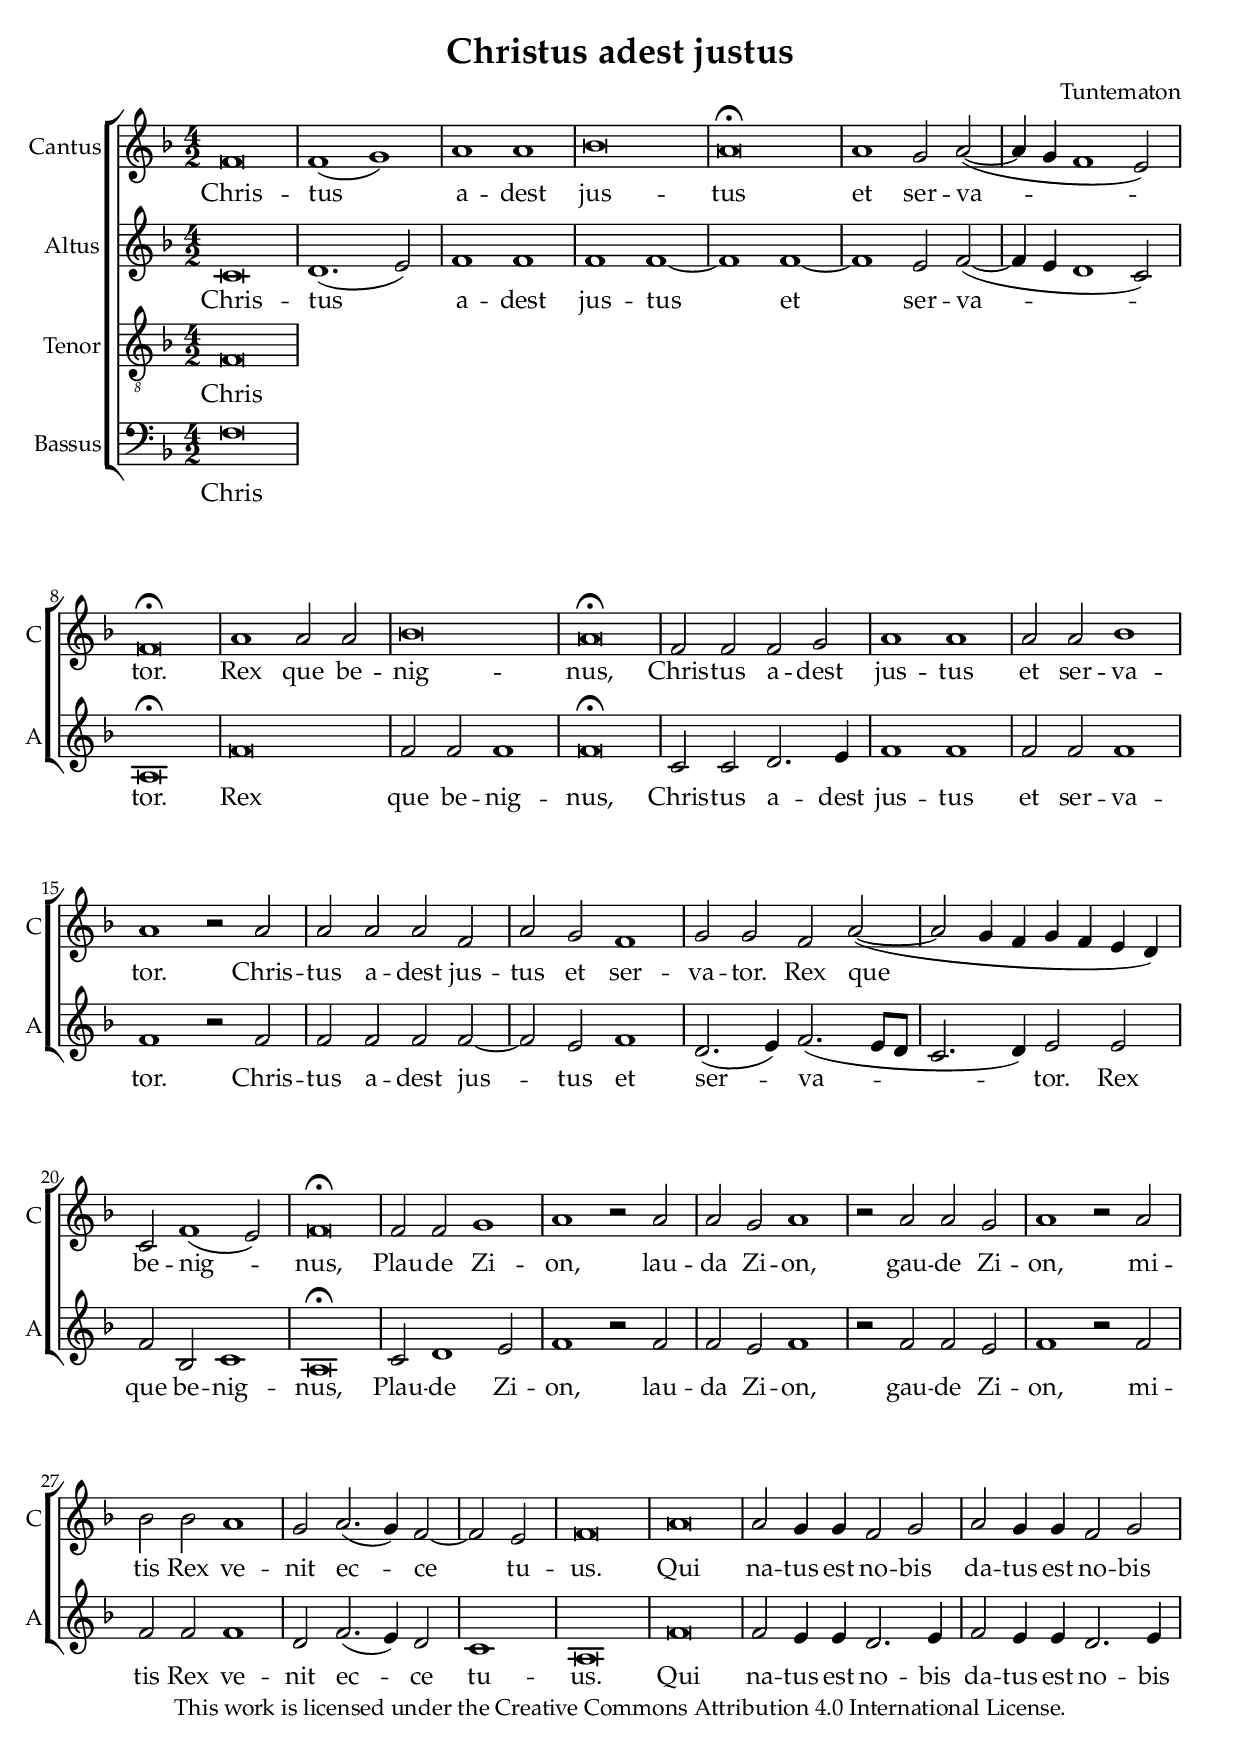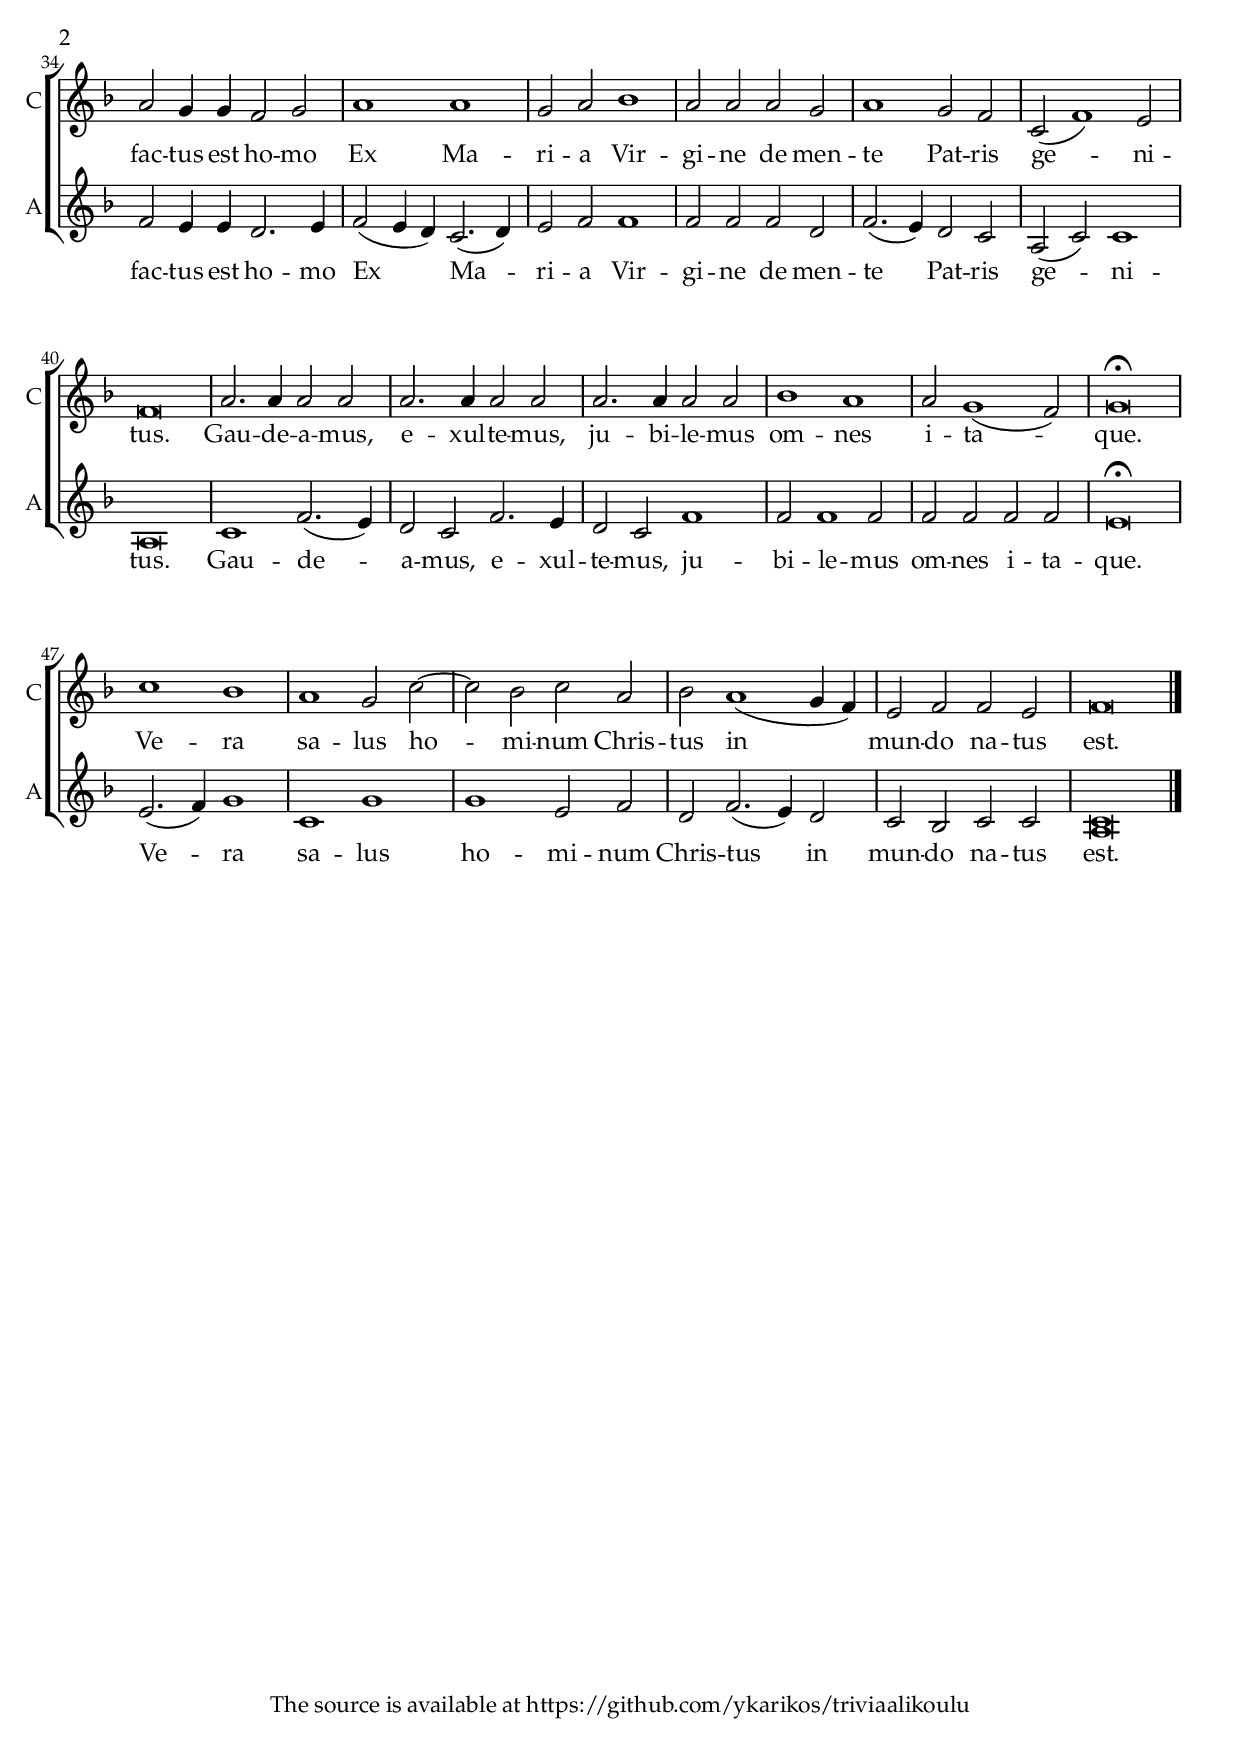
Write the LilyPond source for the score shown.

\version "2.19.49"
\include "suomi.ly"

global = { 
%  \numericTimeSignature
  \time 4/2 
%  \autoBeamOff
  \key f \major
  \set Staff.midiInstrument = #"voice oohs"
}

\header {
  title = "Christus adest justus"
%  subtitle = "Porin triviaalikoulun nuottikirjasta (1725)"
  composer = "Tuntematon"
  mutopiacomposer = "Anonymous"
%  instrument = "Voice (SATB)"
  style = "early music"
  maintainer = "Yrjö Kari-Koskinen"
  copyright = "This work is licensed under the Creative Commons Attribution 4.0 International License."
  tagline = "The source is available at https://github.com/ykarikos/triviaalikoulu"
}

\paper {
    #(define fonts
        (make-pango-font-tree "Palatino"
                              "Nimbus Sans"
                              "Luxi Mono"
                              (/ staff-height pt 20)))
}


SopranoMusic = \relative c' {
  \set Staff.instrumentName = #"Cantus"
  \set Staff.shortInstrumentName = "C"

	f\breve | f1( g) | a a | b\breve | a \breve\fermata
	a1 g2 a~( | a4 g f1 e2) | f\breve\fermata |
	a1 a2 a | b\breve | a\breve\fermata | f2 f f g |
	a1 a | a2 a b1 | a1 r2 a | a a a f | a g f1 | 
% 2
	g2 g f a~( | a g4 f g f e d) | c2 f1( e2) | f\breve\fermata	f2 f g1 | a r2 a | a g a1 | r2 a a g | a1 r2 a |
	b b a1 | g2 a2.( g4) f2~ |
	\time 2/2 
	\once \override Staff.TimeSignature.break-visibility = ##(#t #f #t)
	f e | 
	\time 4/2 
	\once \override Staff.TimeSignature.break-visibility = ##(#t #f #t)
	f\breve | a\breve | a2 g4 g f2 g |
% 3
	a2 g4 g f2 g | a2 g4 g f2 g | a1 a | g2 a b1 | a2 a a g |
	a1 g2 f | c( f1) e2 | f\breve |
	a2. a4 a2 a | a2. a4 a2 a | a2. a4 a2 a | b1 a | a2 g1( f2) | g\breve\fermata
	c1 b | a g2 c~ | c b c a | b a1( g4 f) | e2 f f e |
	f\breve \bar "|."
}

stanzaOneLyrics = \lyricmode {
	Chris -- tus a -- dest jus -- tus et ser -- va -- tor.
	Rex que be -- nig -- nus, 
	Chris -- tus a -- dest jus -- tus et ser -- va -- tor.
	Chris -- tus a -- dest jus -- tus et ser -- va -- tor.
	Rex que be -- nig -- nus, 
	Plau -- de Zi -- on, lau -- da Zi -- on,
	gau -- de Zi -- on, 
	mi -- tis Rex  ve -- nit ec -- ce tu -- us.
	Qui na -- tus est no -- bis
	da -- tus est no -- bis fac -- tus est ho -- mo
	Ex Ma -- ri -- a Vir -- gi -- ne de men -- te 
	Pat -- ris ge -- ni -- tus.
	Gau -- de -- a -- mus,
	e -- xul -- te -- mus,
	ju -- bi -- le -- mus
	om -- nes i -- ta -- que.
	Ve -- ra sa -- lus ho -- mi -- num
	Chris -- tus in mun -- do na -- tus est.
}

AltoMusic = \relative c' {
	\set Staff.instrumentName = #"Altus"
	\set Staff.shortInstrumentName = "A"
	c\breve | d1.( e2) | f1 f | f f~ | f f~ | f1 e2 f~( |
	f4 e d1 c2) | a\breve\fermata |
	f'\breve | f2 f f1 | f\breve\fermata | c2 c d2. e4 |
	f1 f | f2 f f1 | f1 r2 f | f f f f~ | f e f1 |
% 2
	d2.( e4) f2.( e8 d | c2. d4) e2 e | f b, c1 | a\breve\fermata |
	c2 d1 e2 | f1 r2 f | f e f1 | r2 f f e | f1 r2 f |
	f f f1 | d2 f2.( e4) d2 |
	\time 2/2 
	\once \override Staff.TimeSignature.break-visibility = ##(#t #f #t)
	c1 | 
	\time 4/2 
	\once \override Staff.TimeSignature.break-visibility = ##(#t #f #t)
	a\breve |
	f'\breve | f2 e4 e d2. e4 |
% 3
	f2 e4 e d2. e4 | f2 e4 e d2. e4 |
	f2( e4 d) c2.( d4) | e2 f f1 | f2 f f d |
	f2.( e4) d2 c | a( c) c1 | a\breve | c1 f2.( e4) | d2 c2 f2. e4 | 
	d2 c2 f1 | f2 f1 f2 | f f f f | e\breve\fermata |
	e2.( f4) g1 | c, g' |
% 4
	g1 e2 f | d f2.( e4) d2 | c b c c | <c a>\breve |
}

TenoreMusic = \relative c {
  \set Staff.instrumentName = #"Tenor"
  \set Staff.shortInstrumentName = "T"
  \clef "treble_8"
  f\breve |
%  \time 4/2 
%  \once \override Staff.TimeSignature.break-visibility = ##(#t #f #t)
%  g\breve\fermata
}

BassMusic = \relative c {
  \set Staff.instrumentName = #"Bassus"
  \set Staff.shortInstrumentName = "B"
  \clef bass
  f\breve | 
%  \time 4/2 
%  \once \override Staff.TimeSignature.break-visibility = ##(#t #f #t)
%  g,\breve\fermata
}



\score {
  \new ChoirStaff <<
    \new Staff <<
      \new Voice = "Soprano" {
		\global
        \SopranoMusic
      }
     \new Lyrics \lyricsto "Soprano" {
       \stanzaOneLyrics
     }
    >>
    \new Staff <<
      \new Voice = "Alto" {
        \global
        \AltoMusic
      }
     \new Lyrics \lyricsto "Alto" {
       \stanzaOneLyrics
     }
    >>
    \new Staff <<
      \new Voice = "Tenore" {
        \global
        \TenoreMusic
      }
      \new Lyrics \lyricsto "Tenore" {
       \stanzaOneLyrics
      }
    >>
    \new Staff <<
      \new Voice = "Bass" {
        \global
        \BassMusic
      }
      \new Lyrics \lyricsto "Bass" {
       \stanzaOneLyrics
      }
    >>
  >>
  \midi { 
    \tempo 1 = 160
  }
  \layout {
    indent = 1.0\cm
    \context {
     \Staff \RemoveEmptyStaves
   }
    \context {
     \Score
     \override VerticalAxisGroup.remove-first = ##t
    }
  }
}